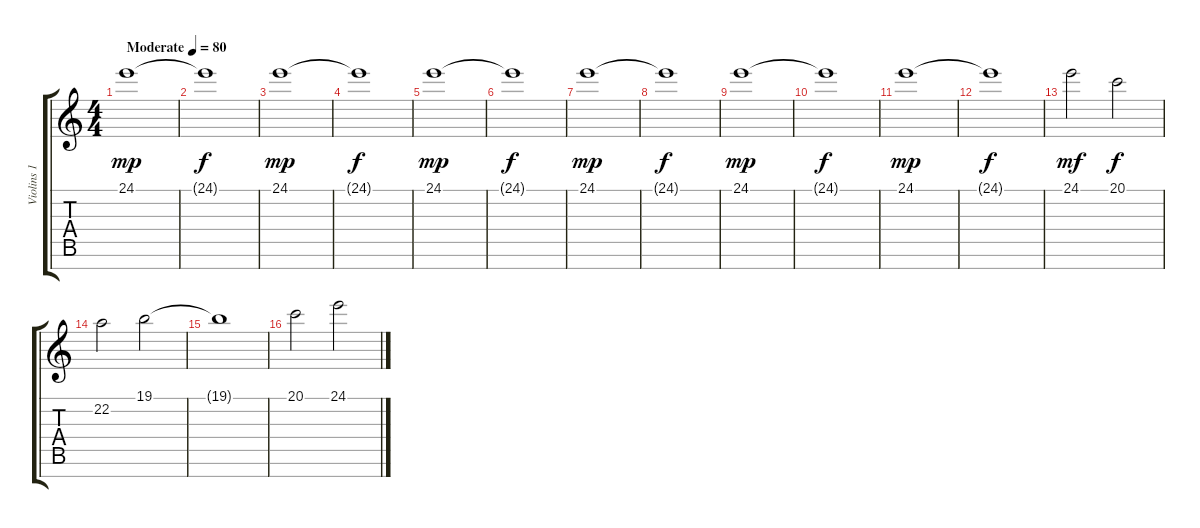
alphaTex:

\track ("Violins 1" "Violins 1") {instrument stringensemble1}
\staff {score tabs}
\tuning (E4 B3 G3 D3 A2 E2 B1) {hide}
\ts (4 4)
\tempo (80 "Moderate")
\clef g2
\ks c
24.1.1{dy mp instrument stringensemble1} |
24.1{t}.1{dy f} |
24.1.1{dy mp} |
24.1{t}.1{dy f} |
24.1.1{dy mp} |
24.1{t}.1{dy f} |
24.1.1{dy mp} |
24.1{t}.1{dy f} |
24.1.1{dy mp} |
24.1{t}.1{dy f} |
24.1.1{dy mp} |
24.1{t}.1{dy f} |
24.1.2{dy mf} 20.1.2{dy f} |
22.2.2 19.1.2 |
19.1{t}.1 |
20.1.2 24.1.2
